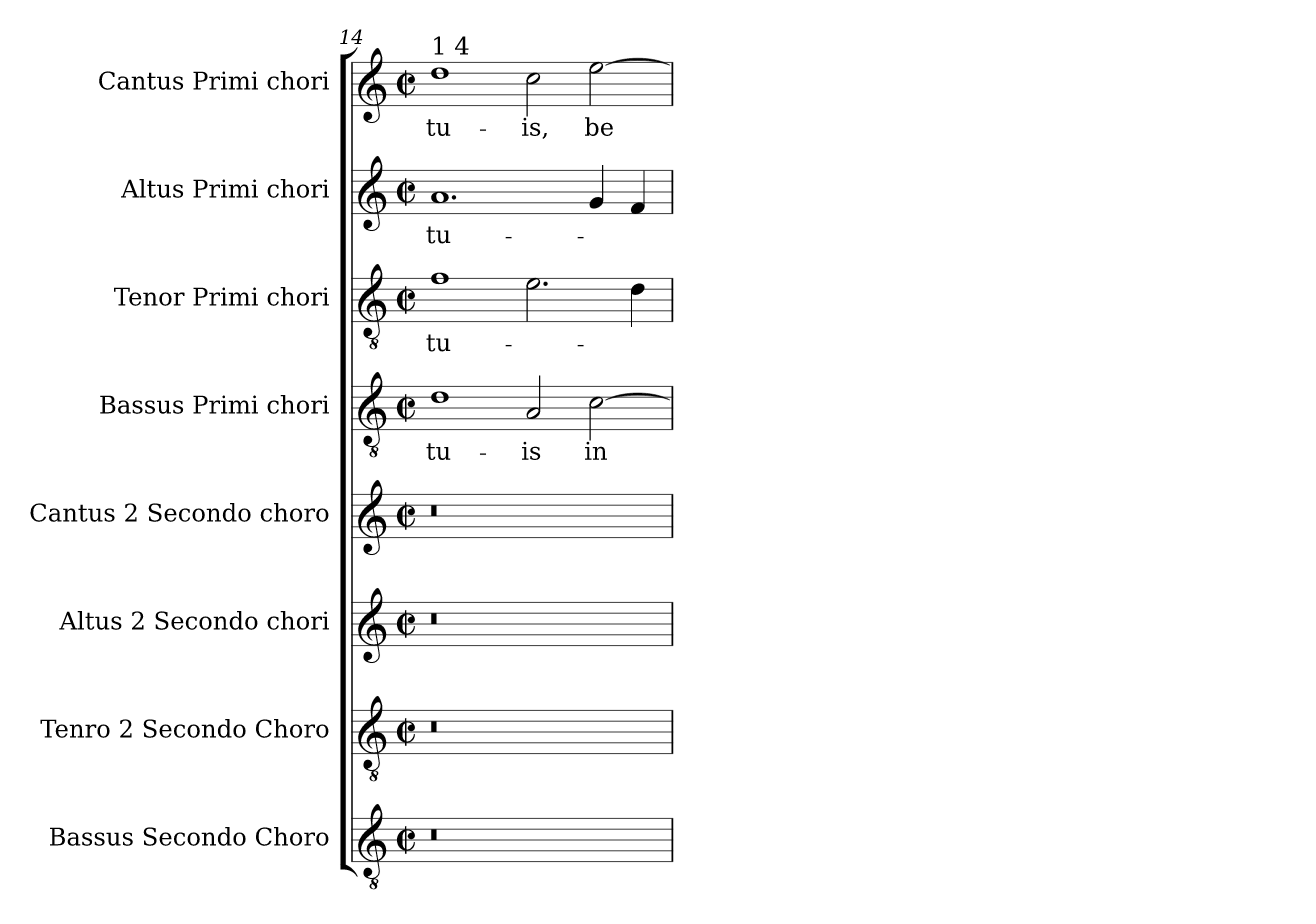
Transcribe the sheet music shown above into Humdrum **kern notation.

**kern	**kern	**kern	**kern	**kern	**text	**kern	**text	**kern	**text	**kern	**text
*part8	*part7	*part6	*part5	*part4	*part4	*part3	*part3	*part2	*part2	*part1	*part1
*staff8	*staff7	*staff6	*staff5	*staff4	*staff4	*staff3	*staff3	*staff2	*staff2	*staff1	*staff1
*I"Bassus  Secondo Choro	*I"Tenro 2  Secondo Choro	*I"Altus 2  Secondo chori	*I"Cantus 2  Secondo choro	*I"Bassus  Primi chori	*	*I"Tenor  Primi chori	*	*I"Altus  Primi chori	*	*I"Cantus  Primi chori	*
*I'Ch	*I'Ch	*I'Ch	*I'Ch	*I'Ch	*	*I'Ch	*	*I'Ch	*	*I'Ch	*
!!LO:LB:g=z
*clefGv2	*clefGv2	*clefG2	*clefG2	*clefGv2	*	*clefGv2	*	*clefG2	*	*clefG2	*
*M2/2	*M2/2	*M2/2	*M2/2	*M2/2	*	*M2/2	*	*M2/2	*	*M2/2	*
*met(c|)	*met(c|)	*met(c|)	*met(c|)	*met(c|)	*	*met(c|)	*	*met(c|)	*	*met(c|)	*
=14	=14	=14	=14	=14	=14	=14	=14	=14	=14	=14	=14
!	!	!	!	!	!	!	!	!	!	!LO:TX:a:t=1 4	!
!	!	!	!	!	!LO:LY:b:cj	!	!LO:LY:b:cj	!	!LO:LY:b:cj	!	!LO:LY:b:cj
0r	0r	0r	0r	1d	tu-	1f	tu-	1.a	tu-	1dd	tu-
!	!	!	!	!	!LO:LY:b:cj	!	!	!	!	!	!LO:LY:b:cj
.	.	.	.	2A/	-is	2.e\	.	.	.	2cc\	-is,
!	!	!	!	!	!LO:LY:b:cj	!	!	!	!	!	!LO:LY:b:cj
.	.	.	.	[>2c\	in	.	.	4g/	.	[>2ee\	be-
.	.	.	.	.	.	4d\	.	4f/	.	.	.
=	=	=	=	=	=	=	=	=	=	=	=
*-	*-	*-	*-	*-	*-	*-	*-	*-	*-	*-	*-
